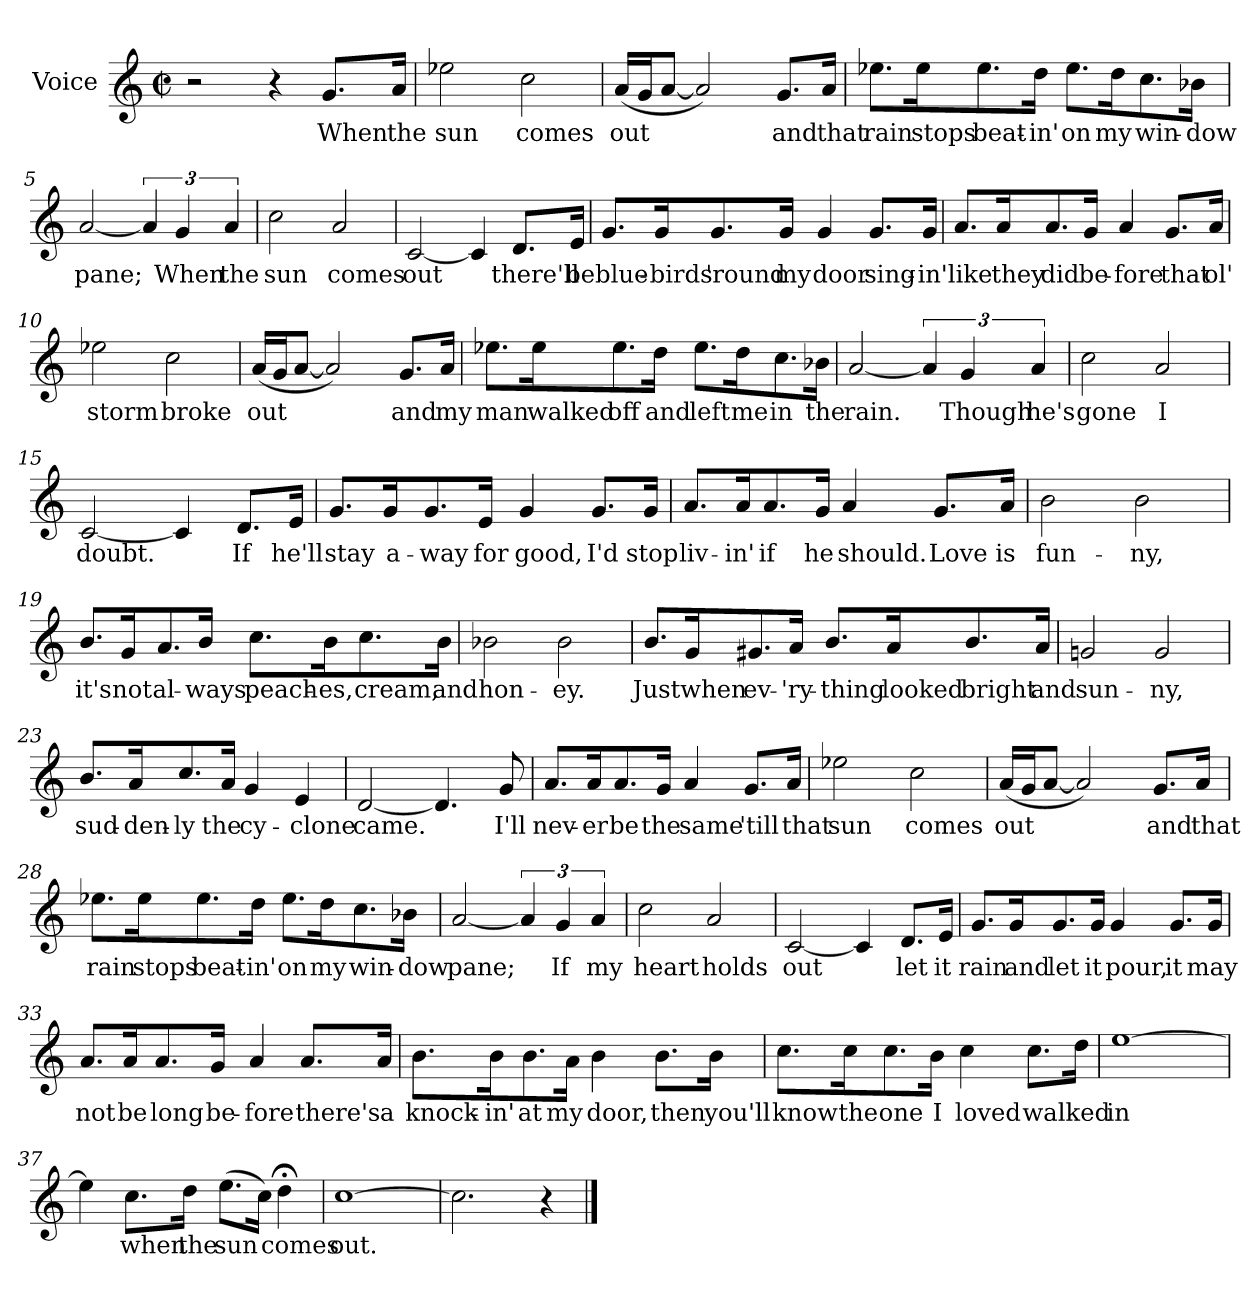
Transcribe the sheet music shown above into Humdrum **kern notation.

**kern	**text
*part1	*part1
*staff1	*staff1
*I"Voice	*
*I'Vo.	*
*clefG2	*
*k[]	*
*C:	*
*M2/2	*
*met(c|)	*
=1	=1
2r	.
4r	.
8.g/L	When
16a/Jk	the
=2	=2
2ee-X\	sun
2cc\	comes
=3	=3
(16a/LL	out
16g/J	.
[8a/J	.
2a/])	.
8.g/L	and
16a/Jk	that
=4	=4
8.ee-X\L	rain
16ee-\K	stops
8.ee-\	beat-
16dd\Jk	-in'
8.ee-\L	on
16dd\K	my
8.cc\	win-
16b-X\Jk	-dow
!!LO:LB:g=z
=5	=5
[2a/	pane;
6a/]	.
6g/	When
6a/	the
=6	=6
2cc\	sun
2a/	comes
=7	=7
[2c/	out
4c/]	.
8.d/L	there'll
16e/Jk	be
=8	=8
8.g/L	blue-
16g/K	-birds
8.g/	'round
16g/Jk	my
4g/	door
8.g/L	sing-
16g/Jk	-in'
!!LO:LB:g=z
=9	=9
8.a/L	like
16a/K	they
8.a/	did
16g/Jk	be-
4a/	-fore
8.g/L	that
16a/Jk	ol'
=10	=10
2ee-X\	storm
2cc\	broke
=11	=11
(16a/LL	out
16g/J	.
[8a/J	.
2a/])	.
8.g/L	and
16a/Jk	my
!!LO:LB:g=z
=12	=12
8.ee-X\L	man
16ee-\K	walked
8.ee-\	off
16dd\Jk	and
8.ee-\L	left
16dd\K	me
8.cc\	in
16b-X\Jk	the
=13	=13
[2a/	rain.
6a/]	.
6g/	Though
6a/	he's
=14	=14
2cc\	gone
2a/	I
!!LO:LB:g=z
=15	=15
[2c/	doubt.
4c/]	.
8.d/L	If
16e/Jk	he'll
=16	=16
8.g/L	stay
16g/K	a-
8.g/	-way
16e/Jk	for
4g/	good,
8.g/L	I'd
16g/Jk	stop
=17	=17
8.a/L	liv-
16a/K	-in'
8.a/	if
16g/Jk	he
4a/	should.
8.g/L	Love
16a/Jk	is
!!LO:LB:g=z
=18	=18
2b\	fun-
2b\	-ny,
=19	=19
8.b/L	it's
16g/K	not
8.a/	al-
16b/Jk	-ways
8.cc\L	peach-
16b\K	-es,
8.cc\	cream,
16b\Jk	and
=20	=20
2b-X\	hon-
2b-\	-ey.
!!LO:LB:g=z
=21	=21
8.b/L	Just
16g/K	when
8.g#X/	ev-
16a/Jk	-'ry-
8.b/L	-thing
16a/K	looked
8.b/	bright
16a/Jk	and
=22	=22
2gn/	sun-
2g/	-ny,
=23	=23
8.b/L	sud-
16a/K	-den-
8.cc/	-ly
16a/Jk	the
4g/	cy-
4e/	-clone
!!LO:LB:g=z
=24	=24
[2d/	came.
4.d/]	.
8g/	I'll
=25	=25
8.a/L	nev-
16a/K	-er
8.a/	be
16g/Jk	the
4a/	same
8.g/L	'till
16a/Jk	that
=26	=26
2ee-X\	sun
2cc\	comes
=27	=27
(16a/LL	out
16g/J	.
[8a/J	.
2a/])	.
8.g/L	and
16a/Jk	that
!!LO:PB:g=z
=28	=28
8.ee-X\L	rain
16ee-\K	stops
8.ee-\	beat-
16dd\Jk	-in'
8.ee-\L	on
16dd\K	my
8.cc\	win-
16b-X\Jk	-dow
=29	=29
[2a/	pane;
6a/]	.
6g/	If
6a/	my
=30	=30
2cc\	heart
2a/	holds
!!LO:LB:g=z
=31	=31
[2c/	out
4c/]	.
8.d/L	let
16e/Jk	it
=32	=32
8.g/L	rain
16g/K	and
8.g/	let
16g/Jk	it
4g/	pour,
8.g/L	it
16g/Jk	may
=33	=33
8.a/L	not
16a/K	be
8.a/	long
16g/Jk	be-
4a/	-fore
8.a/L	there's
16a/Jk	a
!!LO:LB:g=z
=34	=34
8.b\L	knock-
16b\K	-in'
8.b\	at
16a\Jk	my
4b\	door,
8.b\L	then
16b\Jk	you'll
=35	=35
8.cc\L	know
16cc\K	the
8.cc\	one
16b\Jk	I
4cc\	loved
8.cc\L	walked
16dd\Jk	.
=36	=36
[1ee	in
!!LO:LB:g=z
=37	=37
4ee\]	.
8.cc\L	when
16dd\Jk	the
(8.ee\L	sun
16cc\Jk)	.
4dd;<\	comes
=38	=38
[1cc	out.
=39	=39
2.cc\]	.
4r	.
==	==
*-	*-
